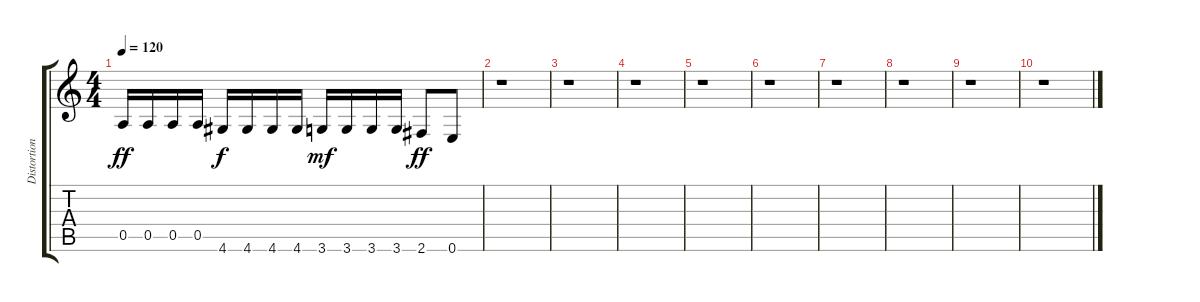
\track ("Distortion" "Distortion") {instrument distortionguitar}
\staff {score tabs}
\tuning (E4 B3 G3 D3 A2 E2) {hide}
\ts (4 4)
\tempo 120
\clef g2
\ks c
0.5.16{dy ff} 0.5.16 0.5.16 0.5.16 4.6.16{dy f} 4.6.16 4.6.16 4.6.16 3.6.16{dy mf} 3.6.16 3.6.16 3.6.16 2.6.8{dy ff} 0.6.8 |
r.1 |
r.1 |
r.1 |
r.1 |
r.1 |
r.1 |
r.1 |
r.1 |
r.1
